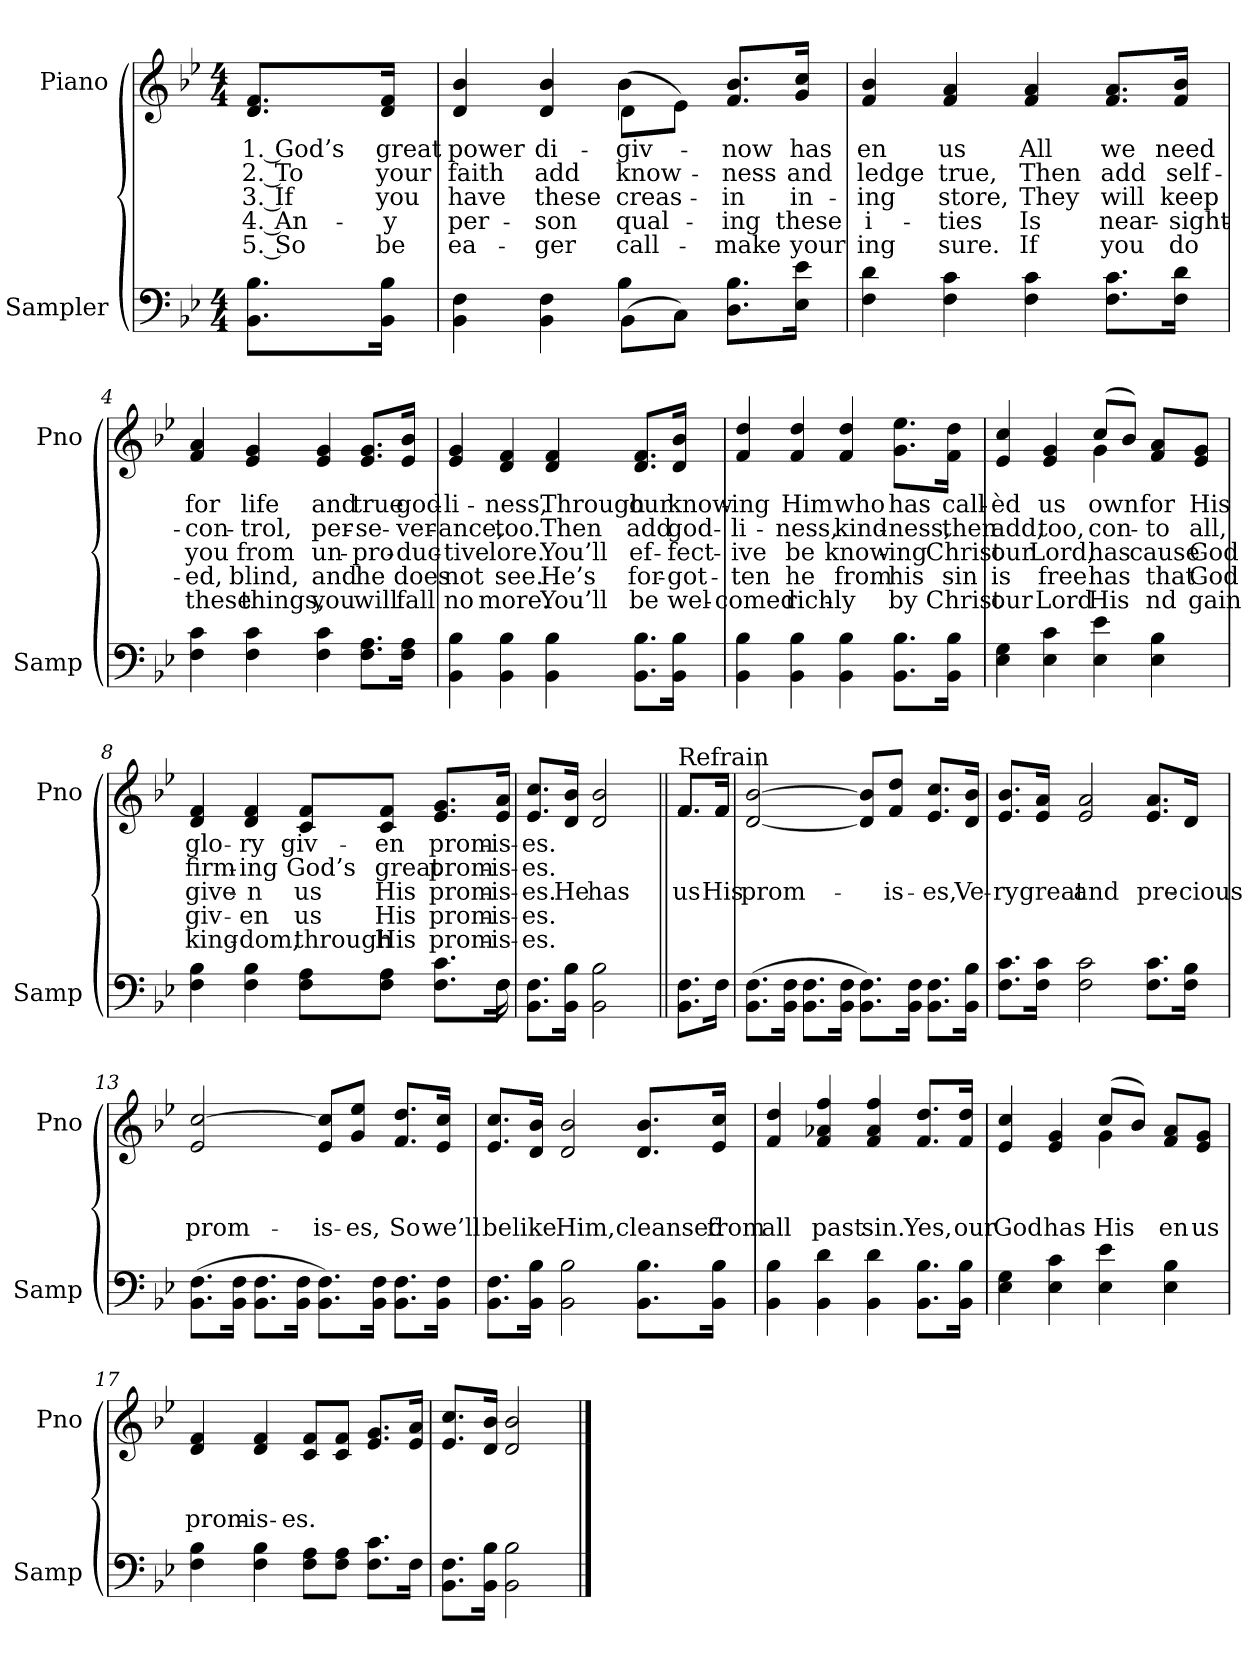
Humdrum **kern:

**kern	**kern	**text	**text	**text	**text	**text
*part2	*part1	*part1	*part1	*part1	*part1	*part1
*staff2	*staff1	*staff1	*staff1	*staff1	*staff1	*staff1
*I"Sampler	*I"Piano	*	*	*	*	*
*I'Samp	*I'Pno	*	*	*	*	*
*clefF4	*clefG2	*	*	*	*	*
*k[b-e-]	*k[b-e-]	*	*	*	*	*
*B-:	*B-:	*	*	*	*	*
*M4/4	*M4/4	*	*	*	*	*
=1	=1	=1	=1	=1	=1	=1
8.BB-\ 8.B-\L	8.d/ 8.f/L	1. God’s	2. To	3. If	4. An-	5. So
16BB-\ 16B-\Jk	16d/ 16f/Jk	great	your	you	-y	be
=2	=2	=2	=2	=2	=2	=2
*^	*^	*	*	*	*	*
4BB-\ 4F\	2ryy	4d/ 4b-/	2ryy	power	faith	have	per-	ea-
4BB-\ 4F\	.	4d/ 4b-/	.	di-	add	these	-son	-ger
(8BB-\L	4B-	(8d\L	4b-	giv-	know-	-creas-	qual-	call-
8C\J)	.	8e-\J)	.	.	.	.	.	.
8.D\ 8.B-\L	4ryy	8.f/ 8.b-/L	4ryy	now	-ness	in	-ing	make
16E-\ 16e-\Jk	.	16g/ 16cc/Jk	.	has	and	in-	these	your
*v	*v	*	*	*	*	*	*	*
*	*v	*v	*	*	*	*	*
=3	=3	=3	=3	=3	=3	=3
4F\ 4d\	4f/ 4b-/	-en	-ledge	-ing	-i-	-ing
4F\ 4c\	4f/ 4a/	us	true,	store,	-ties	sure.
4F\ 4c\	4f/ 4a/	All	Then	They	Is	If
8.F\ 8.c\L	8.f/ 8.a/L	we	add	will	near-	you
16F\ 16d\Jk	16f/ 16b-/Jk	need	self-	keep	-sight-	do
=4	=4	=4	=4	=4	=4	=4
4F\ 4c\	4f/ 4a/	for	-con-	you	-ed,	these
4F\ 4c\	4e-/ 4g/	life	-trol,	from	blind,	things,
4F\ 4c\	4e-/ 4g/	and	per-	un-	and	you
8.F\ 8.A\L	8.e-/ 8.g/L	true	-se-	-pro-	he	will
16F\ 16A\Jk	16e-/ 16b-/Jk	god-	-ver-	-duc-	does	fall
=5	=5	=5	=5	=5	=5	=5
4BB-\ 4B-\	4e-/ 4g/	-li-	-ance,	-tive	not	no
4BB-\ 4B-\	4d/ 4f/	-ness,	too.	lore.	see.	more.
4BB-\ 4B-\	4d/ 4f/	Through	Then	You’ll	He’s	You’ll
8.BB-\ 8.B-\L	8.d/ 8.f/L	our	add	ef-	for-	be
16BB-\ 16B-\Jk	16d/ 16b-/Jk	know-	god-	-fect-	-got-	wel-
=6	=6	=6	=6	=6	=6	=6
4BB-\ 4B-\	4f/ 4dd/	-ing	-li-	-ive	-ten	-comed
4BB-\ 4B-\	4f/ 4dd/	Him	-ness,	be	he	rich-
4BB-\ 4B-\	4f/ 4dd/	who	kind-	know-	from	-ly
8.BB-\ 8.B-\L	8.g\ 8.ee-\L	has	-ness,	-ing	his	by
16BB-\ 16B-\Jk	16f\ 16dd\Jk	call-	then	Christ	sin	Christ
=7	=7	=7	=7	=7	=7	=7
*	*^	*	*	*	*	*
4E-\ 4G\	4e-/ 4cc/	2ryy	-èd	add,	our	is	our
4E-\ 4c\	4e-/ 4g/	.	us	too,	Lord,	free	Lord
4E-\ 4e-\	(8cc/L	4g	own	con-	has	has	His
.	8b-/J)	.	.	.	.	.	.
4E-\ 4B-\	8f/ 8a/L	4ryy	for	to	-cause	that	-nd
.	8e-/ 8g/J	.	His	all,	God	God	gain
*	*v	*v	*	*	*	*	*
=8	=8	=8	=8	=8	=8	=8
*^	*	*	*	*	*	*
4F\ 4B-\	2...ryy	4d/ 4f/	glo-	-firm-	give-	giv-	king-
4F\ 4B-\	.	4d/ 4f/	-ry	-ing	-n	-en	-dom,
8F\ 8A\L	.	8c/ 8f/L	giv-	God’s	us	us	through
8F\ 8A\J	.	8c/ 8f/J	-en	great	His	His	His
8.F\ 8.c\L	.	8.e-/ 8.g/L	prom-	prom-	prom-	prom-	prom-
16F\Jk	16F	16e-/ 16a/Jk	-is-	-is-	-is-	-is-	-is-
*v	*v	*	*	*	*	*	*
=9	=9	=9	=9	=9	=9	=9
8.BB-\ 8.F\L	8.e-/ 8.cc/L	-es.	-es.	-es.	-es.	-es.
16BB-\ 16B-\Jk	16d/ 16b-/Jk	.	.	He	.	.
2BB-\ 2B-\	2d/ 2b-/	.	.	has	.	.
=10||	=10||	=10||	=10||	=10||	=10||	=10||
*	*^	*	*	*	*	*
!	!LO:TX:t=Refrain	!	!	!	!	!	!
8.BB-\ 8.F\L	8.f/L	8.f/L	.	.	us	.	.
16F\Jk	16f/Jk	16f/Jk	.	.	His	.	.
*	*v	*v	*	*	*	*	*
=11	=11	=11	=11	=11	=11	=11
(8.BB-\ 8.F\L	[2d/ [2b-/	.	.	prom-	.	.
16BB-\ 16F\Jk	.	.	.	.	.	.
8.BB-\ 8.F\L	.	.	.	.	.	.
16BB-\ 16F\Jk	.	.	.	.	.	.
8.BB-\ 8.F\L)	8d]/ 8b-]/L	.	.	.	.	.
.	8f/ 8dd/J	.	.	-is-	.	.
16BB-\ 16F\Jk	.	.	.	.	.	.
8.BB-\ 8.F\L	8.e-/ 8.cc/L	.	.	-es,	.	.
16BB-\ 16B-\Jk	16d/ 16b-/Jk	.	.	Ve-	.	.
=12	=12	=12	=12	=12	=12	=12
8.F\ 8.c\L	8.e-/ 8.b-/L	.	.	-ry	.	.
16F\ 16c\Jk	16e-/ 16a/Jk	.	.	great	.	.
2F\ 2c\	2e-/ 2a/	.	.	and	.	.
8.F\ 8.c\L	8.e-/ 8.a/L	.	.	pre-	.	.
16F\ 16B-\Jk	16d/Jk	.	.	-cious	.	.
=13	=13	=13	=13	=13	=13	=13
(8.BB-\ 8.F\L	2e-/ [2cc/	.	.	prom-	.	.
16BB-\ 16F\Jk	.	.	.	.	.	.
8.BB-\ 8.F\L	.	.	.	.	.	.
16BB-\ 16F\Jk	.	.	.	.	.	.
8.BB-\ 8.F\L)	8e-/ 8cc]/L	.	.	-is-	.	.
.	8g/ 8ee-/J	.	.	-es,	.	.
16BB-\ 16F\Jk	.	.	.	.	.	.
8.BB-\ 8.F\L	8.f/ 8.dd/L	.	.	So	.	.
16BB-\ 16F\Jk	16e-/ 16cc/Jk	.	.	we’ll	.	.
=14	=14	=14	=14	=14	=14	=14
8.BB-\ 8.F\L	8.e-/ 8.cc/L	.	.	be	.	.
16BB-\ 16B-\Jk	16d/ 16b-/Jk	.	.	like	.	.
2BB-\ 2B-\	2d/ 2b-/	.	.	Him,	.	.
8.BB-\ 8.B-\L	8.d/ 8.b-/L	.	.	cleansed	.	.
16BB-\ 16B-\Jk	16e-/ 16cc/Jk	.	.	from	.	.
=15	=15	=15	=15	=15	=15	=15
4BB-\ 4B-\	4f/ 4dd/	.	.	all	.	.
4BB-\ 4d\	4f/ 4a-X/ 4ff/	.	.	past	.	.
4BB-\ 4d\	4f/ 4a-/ 4ff/	.	.	sin.	.	.
8.BB-\ 8.B-\L	8.f/ 8.dd/L	.	.	Yes,	.	.
16BB-\ 16B-\Jk	16f/ 16dd/Jk	.	.	our	.	.
=16	=16	=16	=16	=16	=16	=16
*	*^	*	*	*	*	*
4E-\ 4G\	4e-/ 4cc/	2ryy	.	.	God	.	.
4E-\ 4c\	4e-/ 4g/	.	.	.	has	.	.
4E-\ 4e-\	(8cc/L	4g	.	.	His	.	.
.	8b-/J)	.	.	.	.	.	.
4E-\ 4B-\	8f/ 8a/L	4ryy	.	.	-en	.	.
.	8e-/ 8g/J	.	.	.	us	.	.
*	*v	*v	*	*	*	*	*
=17	=17	=17	=17	=17	=17	=17
4F\ 4B-\	4d/ 4f/	.	.	prom-	.	.
4F\ 4B-\	4d/ 4f/	.	.	-is-	.	.
8F\ 8A\L	8c/ 8f/L	.	.	-es.	.	.
8F\ 8A\J	8c/ 8f/J	.	.	.	.	.
8.F\ 8.c\L	8.e-/ 8.g/L	.	.	.	.	.
16F\Jk	16e-/ 16a/Jk	.	.	.	.	.
=18	=18	=18	=18	=18	=18	=18
8.BB-\ 8.F\L	8.e-/ 8.cc/L	.	.	.	.	.
16BB-\ 16B-\Jk	16d/ 16b-/Jk	.	.	.	.	.
2BB-\ 2B-\	2d/ 2b-/	.	.	.	.	.
==	==	==	==	==	==	==
*-	*-	*-	*-	*-	*-	*-
